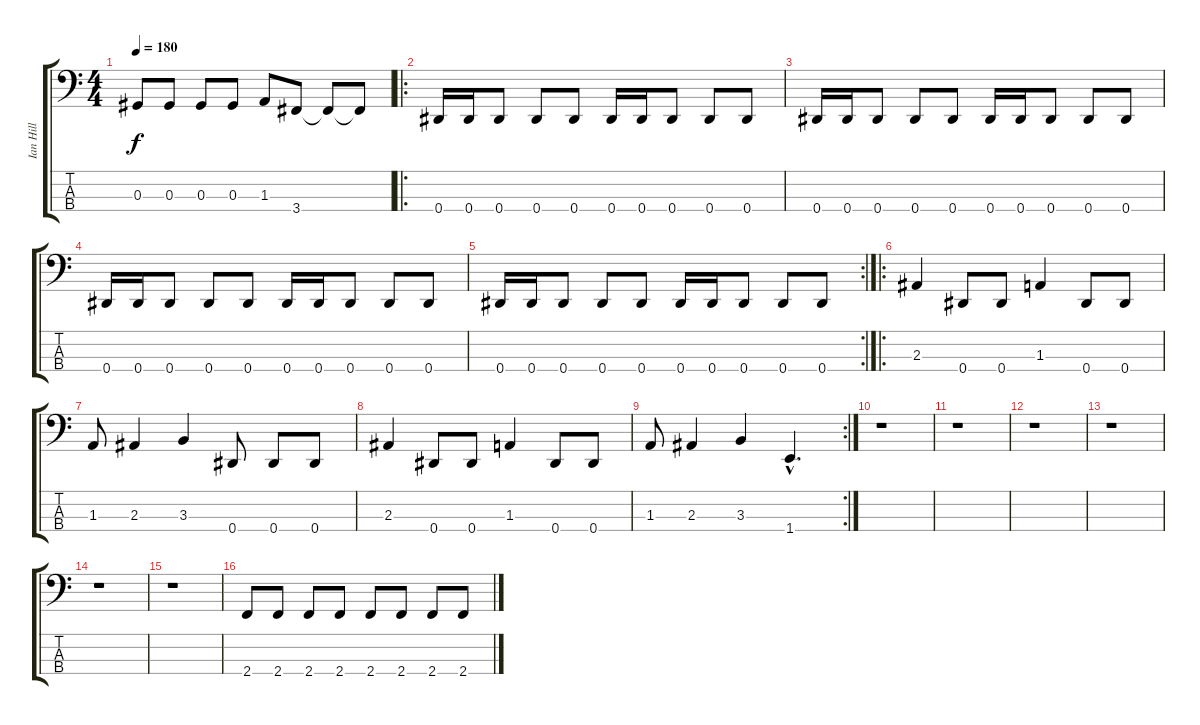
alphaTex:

\track ("Ian Hill" "Ian Hill") {instrument electricbasspick}
\staff {score tabs}
\tuning (Gb2 Eb2 Ab1 Eb1) {hide}
\ts (4 4)
\tempo 180
\clef f4
\ks c
0.3.8{dy f} 0.3.8 0.3.8 0.3.8 1.3.8 3.4.8 3.4{t}.8 3.4{t}.8 |
\ro
0.4.16 0.4.16 0.4.8 0.4.8 0.4.8 0.4.16 0.4.16 0.4.8 0.4.8 0.4.8 |
0.4.16 0.4.16 0.4.8 0.4.8 0.4.8 0.4.16 0.4.16 0.4.8 0.4.8 0.4.8 |
0.4.16 0.4.16 0.4.8 0.4.8 0.4.8 0.4.16 0.4.16 0.4.8 0.4.8 0.4.8 |
\rc 2
0.4.16 0.4.16 0.4.8 0.4.8 0.4.8 0.4.16 0.4.16 0.4.8 0.4.8 0.4.8 |
\ro
2.3.4 0.4.8 0.4.8 1.3.4 0.4.8 0.4.8 |
1.3.8 2.3.4 3.3.4 0.4.8 0.4.8 0.4.8 |
2.3.4 0.4.8 0.4.8 1.3.4 0.4.8 0.4.8 |
\rc 2
1.3.8 2.3.4 3.3.4 1.4{hac}.4{d} |
r.1 |
r.1 |
r.1 |
r.1 |
r.1 |
r.1 |
2.4.8 2.4.8 2.4.8 2.4.8 2.4.8 2.4.8 2.4.8 2.4.8
